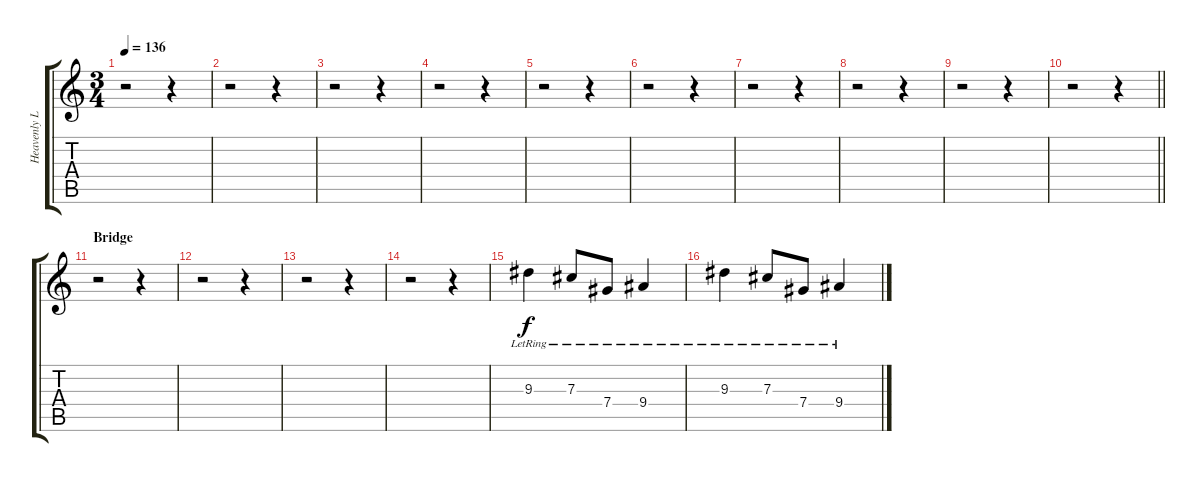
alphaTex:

\track ("Heavenly Lead Gtr" "Heavenly L") {instrument electricguitarclean}
\staff {score tabs}
\tuning (Db4 Bb3 Gb3 Db3 Ab2 Db2) {hide}
\ts (3 4)
\tempo 136
\clef g2
\ks c
r.2{dy f} r.4 |
r.2 r.4 |
r.2 r.4 |
r.2 r.4 |
r.2 r.4 |
r.2 r.4 |
r.2 r.4 |
r.2 r.4 |
r.2 r.4 |
\barLineRight lightlight
r.2 r.4 |
\section ("" "Bridge")
r.2 r.4 |
r.2 r.4 |
r.2 r.4 |
r.2 r.4 |
9.3{lr}.4 7.3{lr}.8 7.4{lr}.8 9.4{lr}.4 |
9.3{lr}.4 7.3{lr}.8 7.4{lr}.8 9.4{lr}.4
